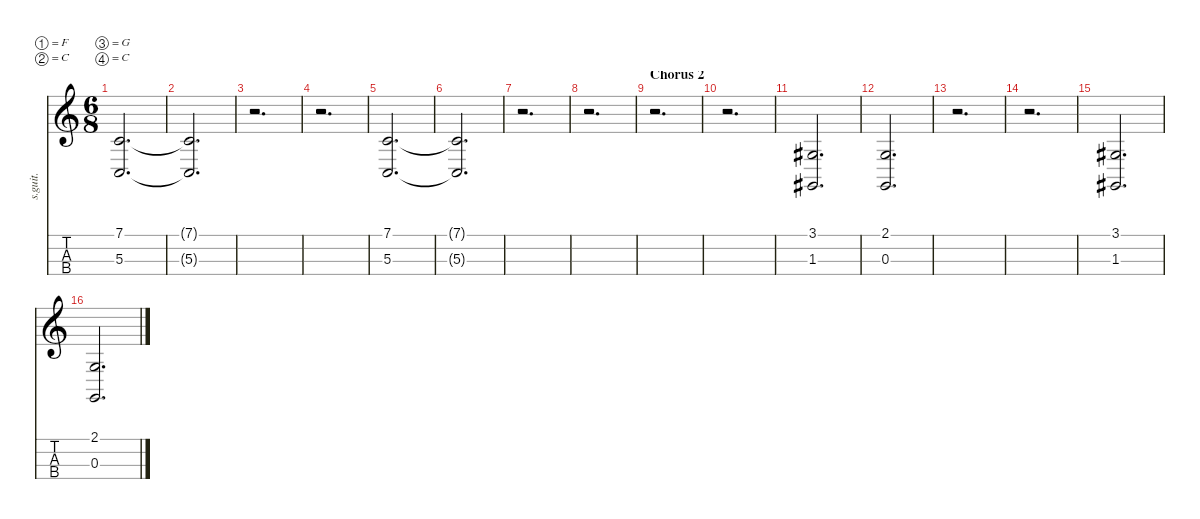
\defaultSystemsLayout 4
\hideDynamics
\bracketExtendMode nobrackets
\track ("Studio" "s.guit.") {instrument acousticgrandpiano}
\staff {score tabs}
\tuning (F2 C2 G1 C1)
\displaytranspose 12
\ts (6 8)
\tempo (114 hide)
\clef g2
\ks c
(7.1 5.3).2{d lyrics (0 "") lyrics (1 "") lyrics (2 "") lyrics (3 "") lyrics (4 "") dy f} |
(7.1{t} 5.3{t}).2{d lyrics (0 "") lyrics (1 "") lyrics (2 "") lyrics (3 "") lyrics (4 "")} |
r.2{d} |
r.2{d} |
(7.1 5.3).2{d lyrics (0 "") lyrics (1 "") lyrics (2 "") lyrics (3 "") lyrics (4 "")} |
(7.1{t} 5.3{t}).2{d lyrics (0 "") lyrics (1 "") lyrics (2 "") lyrics (3 "") lyrics (4 "")} |
r.2{d} |
r.2{d} |
\section ("" "Chorus 2")
\tempo (120 hide)
r.2{d} |
r.2{d} |
(3.1{acc #} 1.3{acc #}).2{d lyrics (0 "") lyrics (1 "") lyrics (2 "") lyrics (3 "") lyrics (4 "")} |
(2.1 0.3).2{d lyrics (0 "") lyrics (1 "") lyrics (2 "") lyrics (3 "") lyrics (4 "")} |
r.2{d} |
r.2{d} |
(3.1{acc #} 1.3{acc #}).2{d lyrics (0 "") lyrics (1 "") lyrics (2 "") lyrics (3 "") lyrics (4 "")} |
(2.1 0.3).2{d lyrics (0 "") lyrics (1 "") lyrics (2 "") lyrics (3 "") lyrics (4 "")}
